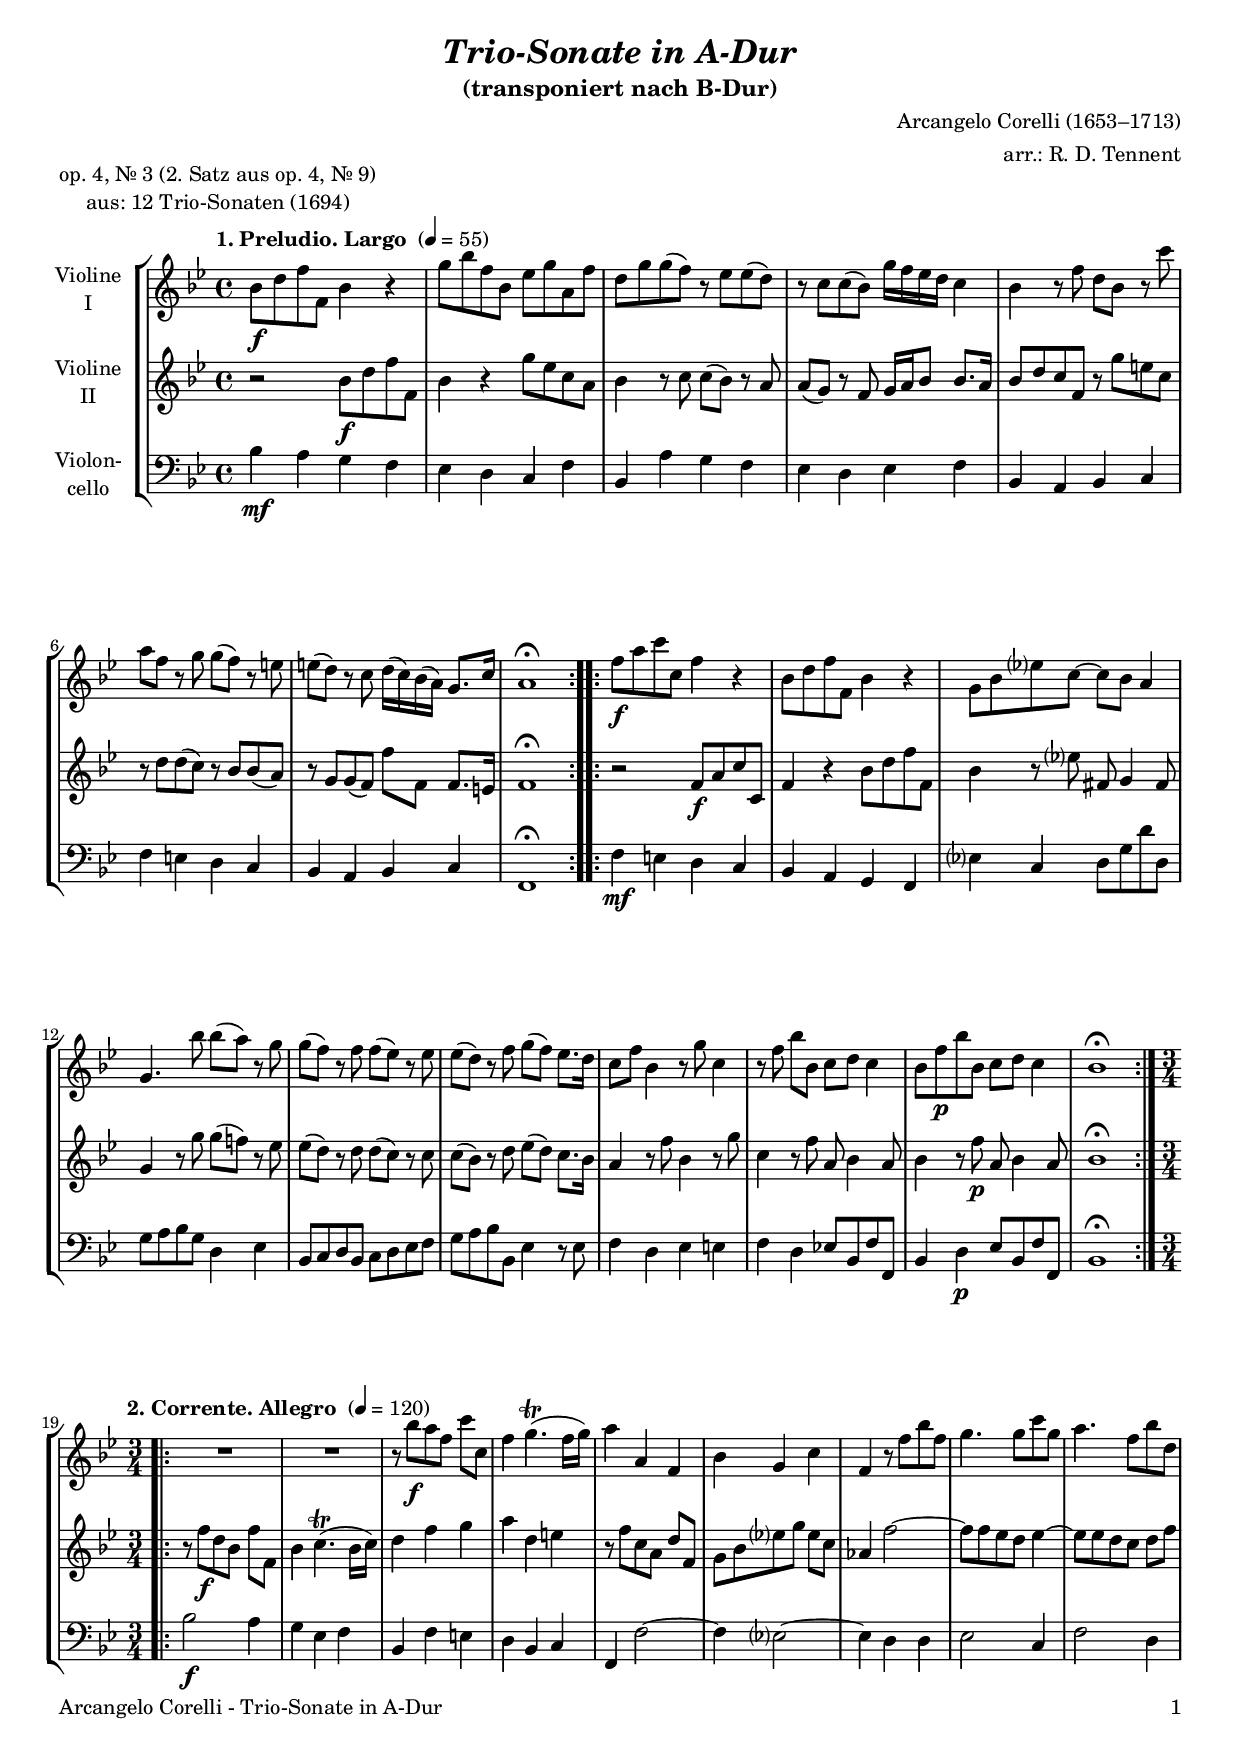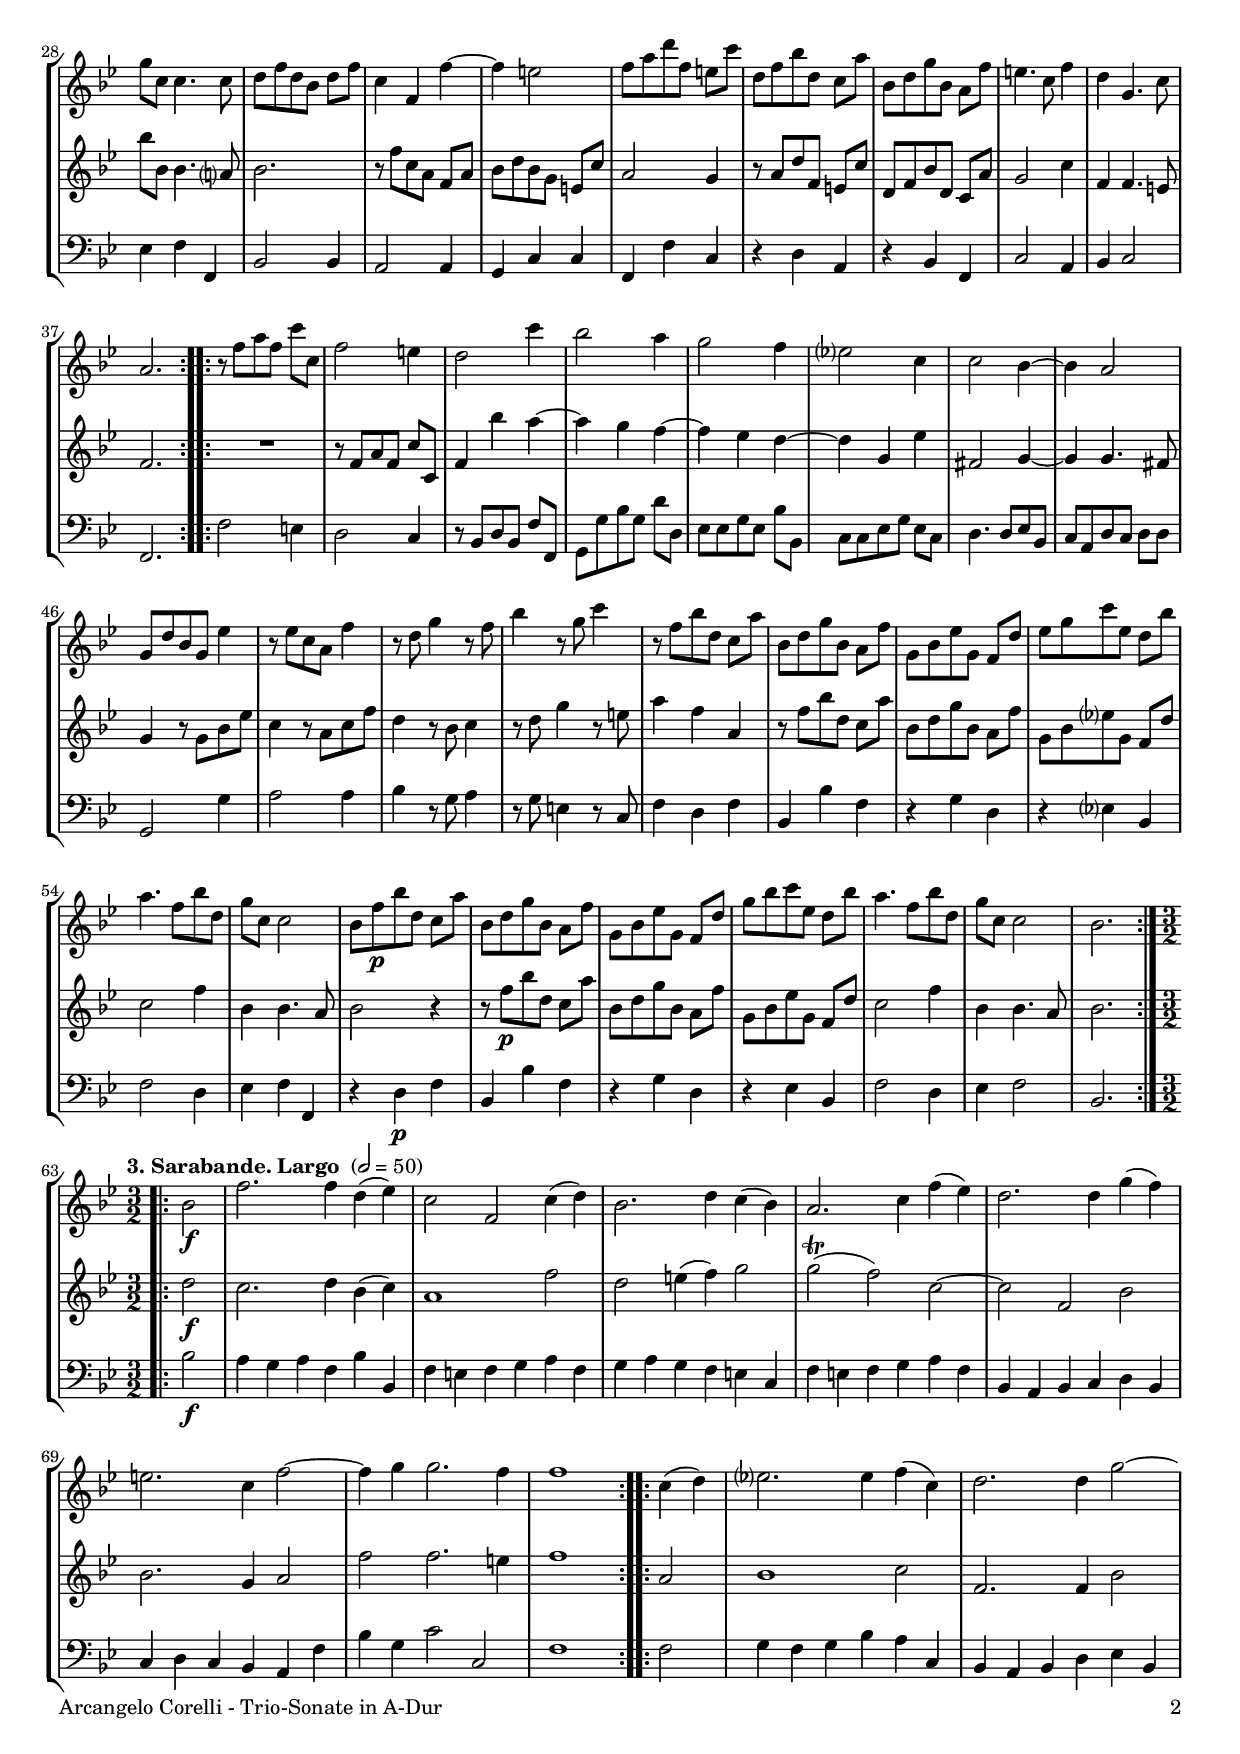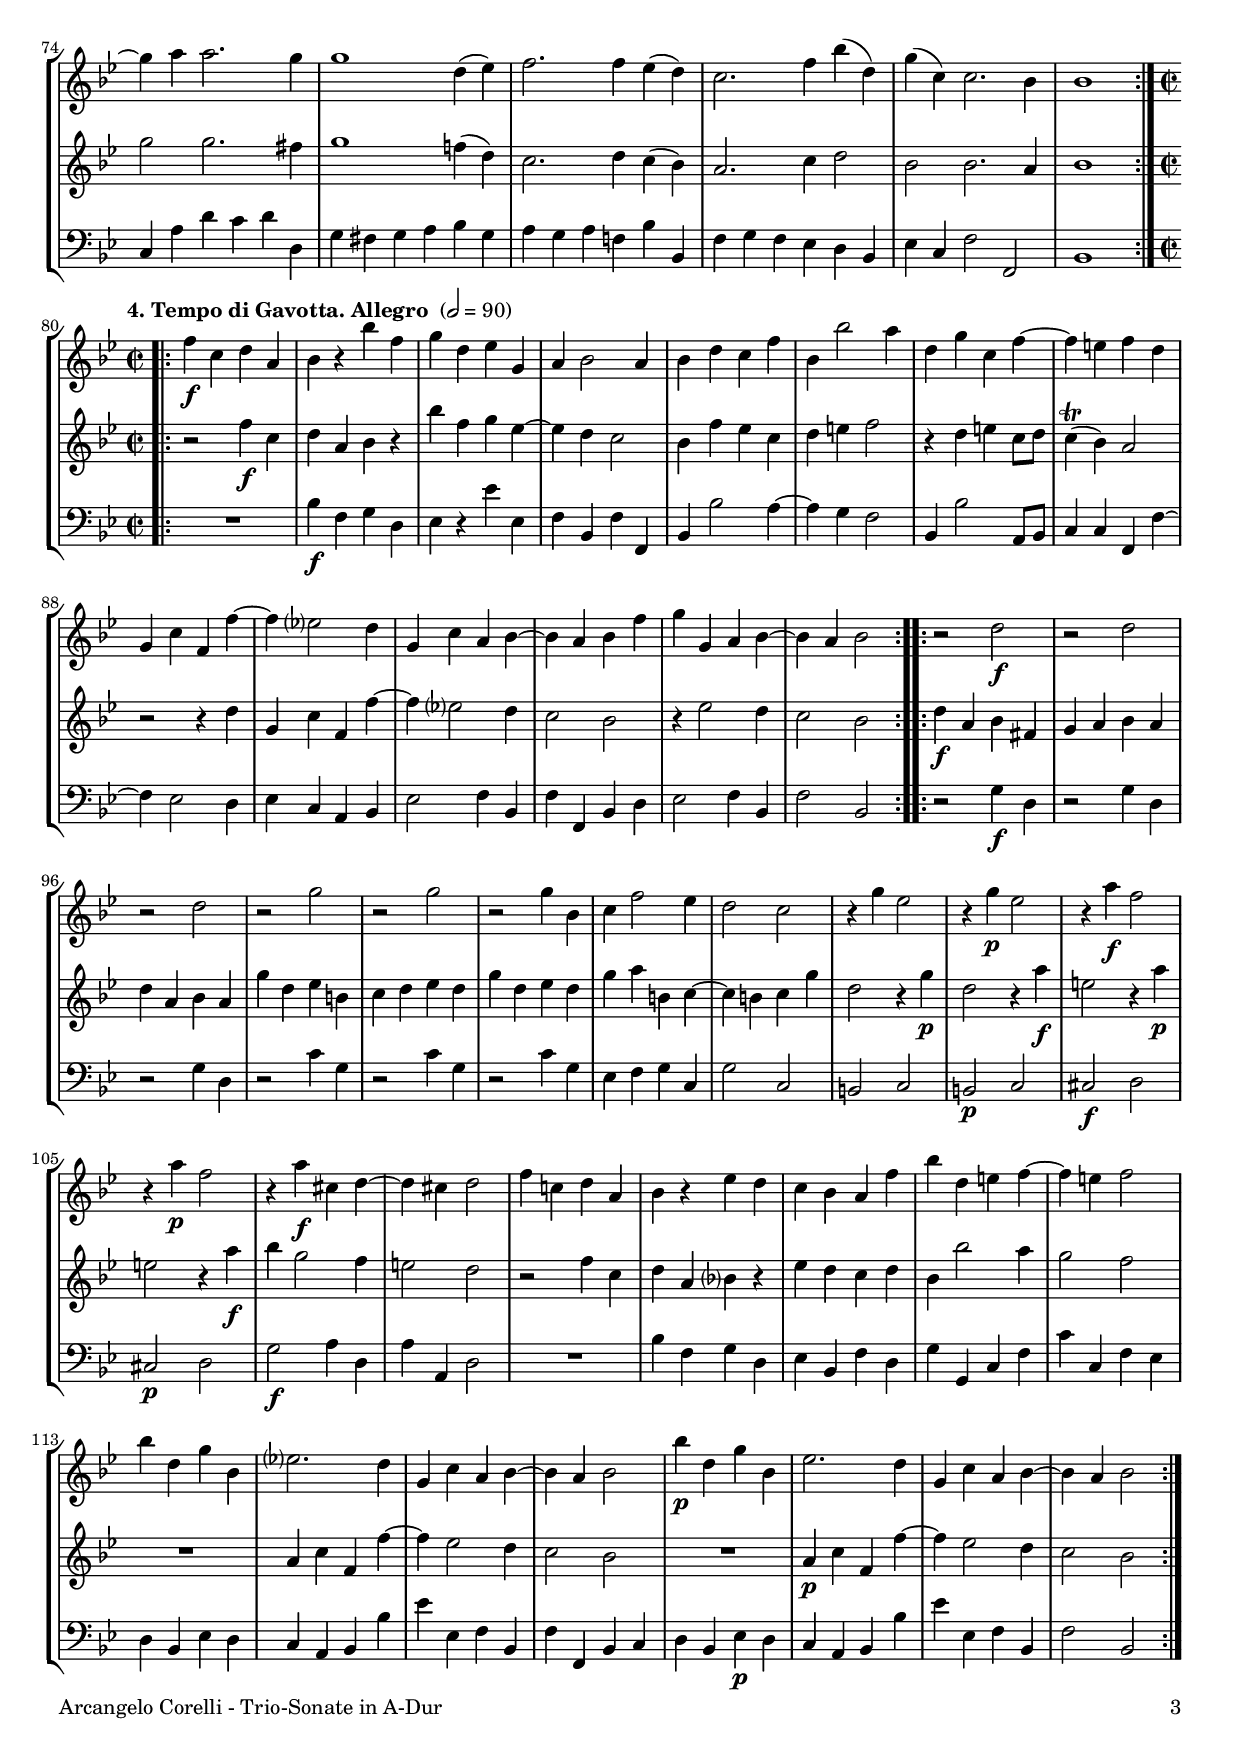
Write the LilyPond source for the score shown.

\version "2.24.1"
\include "deutsch.ly"

#(set-global-staff-size 18)

\header {
  title     = \markup \bold \italic "Trio-Sonate in A-Dur"
  subtitle  = "(transponiert nach B-Dur)"
  composer  = "Arcangelo Corelli (1653–1713)"
  arranger  = "arr.: R. D. Tennent"
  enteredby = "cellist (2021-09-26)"
  piece     = \markup \center-column {
    "op. 4, Nr. 3 (2. Satz aus op. 4, Nr. 9)"
    "aus: 12 Trio-Sonaten (1694)"
  }
}

voiceconsts = {
 \key b \major
 \time 4/4
% \clef "bass"
 \clef "treble"
% \numericTimeSignature
 \compressEmptyMeasures
  % Set default beaming for all staves
%  \set Timing.beamExceptions = #'()
%  \set Timing.baseMoment     = #(ly:make-moment 1 4)
%  \set Timing.beatStructure  = #'(1 1 1 1)
}

mivl = "violin"
miba = "cello"

introa = {        \tempo "1. Preludio. Largo "           4=55 }
introb = { \break \tempo "2. Corrente. Allegro "         4=120 \time 3/4 }
introc = { \break \tempo "3. Sarabande. Largo "          2=50  \time 3/2 }
introd = { \break \tempo "4. Tempo di Gavotta. Allegro " 2=90  \time 2/2 }

va = \relative c'' {
  \voiceconsts

  \introa
  \repeat volta 2 {
    b8\f d f f, b4 r
    g'8 b f b, es g a, f'
    d g g( f) r es es( d)
    r c c( b) g'16 f es d c4

    b r8 f' d b r c'
    a f r g g( f) r e
    e( d) r c d16( c) b( a) g8. c16
    a1\fermata
  }
  \repeat volta 2 {
    f'8\f a c c, f4 r

    b,8 d f f, b4 r
    g8 b es? c~ c b a4
    g4. b'8 b( a) r g
    g( f) r f f( es) r es

    es( d) r f g( f) es8. d16
    c8 f b,4 r8 g' c,4
    r8 f b[ b,] c d c4
    b8 f'\p b b, c d c4
    b1\fermata
  }

  \introb
  \repeat volta 2 {
    R2.*2
    r8 b'\f a f c'[ c,]
    f4 g4.(\trill f16 g)
    a4 a, f
    b g c
    f, r8 f' b f
    g4. g8 c g
    a4. f8 b d,

    g c, c4. c8
    d f d b d[ f]
    c4 f, f'~
    f e2
    f8 a d f, e[ c']
    d, f b d, c[ a']
    b, d g b, a[ f']
    e4. c8 f4

    d g,4. c8
    a2.
  }
  \repeat volta 2 {
    r8 f' a f c'[ c,]
    f2 e4
    d2 c'4
    b2 a4
    g2 f4
    es?2 c4
    c2 b4~
    b a2
    g8 d' b g es'4

    r8 es c a f'4
    r8 d g4 r8 f
    b4 r8 g c4
    r8 f, b d, c[ a']
    b,8 d g b, a[ f']
    g, b es g, f[ d']
    es g c es, d[ b']
    a4. f8 b d,

    g c, c2
    b8 f'\p b d, c[ a']
    b, d g b, a[ f']
    g, b es g, f[ d']
    g b c es, d[ b']
    a4. f8 b d,
    g c, c2
    b2.
  }

  \introc
  \repeat volta 2 {
    \partial 2 b2\f
    f'2. f4 d( es)
    c2 f, c'4( d)
    b2. d4 c( b)
    a2. c4 f( es)
    d2. d4 g( f)

    e2. c4 f2~
    f4 g g2. f4
    f1
  }
  \repeat volta 2 {
    c4( d)
    es?2. es4 f( c)
    d2. d4 g2~

    g4 a a2. g4
    g1 d4( es)
    f2. f4 es( d)
    c2. f4 b( d,)
    g( c,) c2. b4
    \partial 1 b1
  }

  \introd
  \repeat volta 2 {
    f'4\f c d a
    b r b' f
    g d es g,
    a b2 a4
    b d c f
    b, b'2 a4

    d, g c, f~
    f e f d
    g, c f, f'~
    f es?2 d4
    g, c a b~
    b a b f'

    g g, a b~
    b a b2
  }
  \repeat volta 2 {
    r d\f
    r d
    r d
    r g
    r g
    r g4 b,

    c f2 es4
    d2 c
    r4 g' es2
    r4 g\p es2
    r4 a\f f2
    r4 a\p f2
    r4 a\f cis, d~

    d cis d2
    f4 c! d a
    b r es d
    c b a f'
    b d, e f~
    f e f2
    b4 d, g b,

    es?2. d4
    g, c a b~
    b a b2
    b'4\p d, g b,
    es2. d4
    g, c a b~
    b a b2
  }
}

vb = \relative c'' {
  \voiceconsts

  \introa
  \repeat volta 2 {
    r2 b8\f d f f,
    b4 r g'8 es c a
    b4 r8 c c( b) r a
    a( g) r f g16 a b8 b8. a16

    b8 d c f, r g' e c
    r d d( c) r b b( a)
    r g g( f) f' f, f8. e16
    f1\fermata
  }
  \repeat volta 2 {
    r2 f8\f a c c,

    f4 r b8 d f f,
    b4 r8 es? fis, g4 fis8
    g4 r8 g' g( f!) r es
    es( d) r d d( c) r c

    c( b) r d es( d) c8. b16
    a4 r8 f' b,4 r8 g'
    c,4 r8 f a, b4 a8
    b4 r8 f'\p a, b4 a8
    b1\fermata
  }

  \introb
  \repeat volta 2 {
    r8 f'\f d b f'[ f,]
    b4 c4.(\trill b16 c)
    d4 f g
    a d, e
    r8 f c a d[ f,]
    g b es? g es[ c]
    as4 f'2~
    f8 f es d es4~

    es8 es d c d[ f]
    b b, b4. a?8
    b2.
    r8 f' c a f[ a]
    b d b g e[ c']
    a2 g4
    r8 a d f, e[ c']
    d, f b d, c[ a']

    g2 c4
    f, f4. e8
    f2.
  }
  \repeat volta 2 {
    R
    r8 f a f c'[ c,]
    f4 b' a~
    a g f~
    f es d~
    d g, es'
    fis,2 g4~

    g g4. fis8
    g4 r8 g b es
    c4 r8 a c f
    d4 r8 b c4
    r8 d g4 r8 e
    a4 f a,
    r8 f' b d, c[ a']
    b, d g b, a[ f']

    g, b es? g, f[ d']
    c2 f4
    b, b4. a8
    b2 r4
    r8 f'\p b d, c[ a']
    b, d g b, a[ f']
    g, b es g, f[ d']
    c2 f4
    b, b4. a8
    b2.
  }

  \introc
  \repeat volta 2 {
    \partial 2 d2\f
    c2. d4 b( c)
    a1 f'2
    d e4( f) g2
    g(\trill f) c~
    c f, b

    b2. g4 a2
    f' f2. e4
    f1
  }
  \repeat volta 2 {
    a,2
    b1 c2
    f,2. f4 b2

    g' g2. fis4
    g1 f!4( d)
    c2. d4 c( b)
    a2. c4 d2
    b b2. a4
    \partial 1 b1
  }

  \introd
  \repeat volta 2 {
    r2 f'4\f c
    d a b r
    b' f g es~
    es d c2
    b4 f' es c
    d e f2

    r4 d e c8 d
    c4(\trill b) a2
    r r4 d
    g, c f, f'~
    f es?2 d4
    c2 b
    r4 es2 d4

    c2 b
  }
  \repeat volta 2 {
    d4\f a b fis
    g a b a
    d a b a
    g' d es h
    c d es d

    g d es d
    g a h, c~
    c h c g'
    d2 r4 g\p
    d2 r4 a'\f
    e2 r4 a\p
    e2 r4 a\f

    b g2 f4
    e2 d
    r f4 c
    d a b? r
    es d c d
    b b'2 a4
    g2 f

    R1
    a,4 c f, f'~
    f es2 d4
    c2 b
    R1
    a4\p c f, f'~
    f es2 d4
    c2 b
  }
}

\include "v3.ily"

music = \new StaffGroup <<
      \new Staff {
        \set Staff.midiInstrument = \mivl
        \set Staff.instrumentName = \markup \center-column { "Violine" "I" }
        \transpose b b { \va }
      }
      
      \new Staff {
        \set Staff.midiInstrument = \mivl
        \set Staff.instrumentName = \markup \center-column { "Violine" "II" }
        \transpose b b { \vb }
      }
      
      \new Staff {
        \set Staff.midiInstrument = \miba
        \set Staff.instrumentName = \markup \center-column { "Violon-" "cello" }
        \transpose b b { \vc }
      }
>>

\book {
  \paper {
    print-page-number = ##t
    print-first-page-number = ##t
    ragged-last-bottom = ##f
    oddHeaderMarkup = \markup \null
    evenHeaderMarkup = \markup \null
    oddFooterMarkup = \markup {
      \fill-line {
        \if \should-print-page-number
        "Arcangelo Corelli - Trio-Sonate in A-Dur" \fromproperty #'page:page-number-string
      }
    }
    evenFooterMarkup = \oddFooterMarkup
  } \score {
    \music
    \layout {}
  }

  \score {
    \unfoldRepeats \music

    \midi {
      \context {
        \Score
      }
    }
  }
}